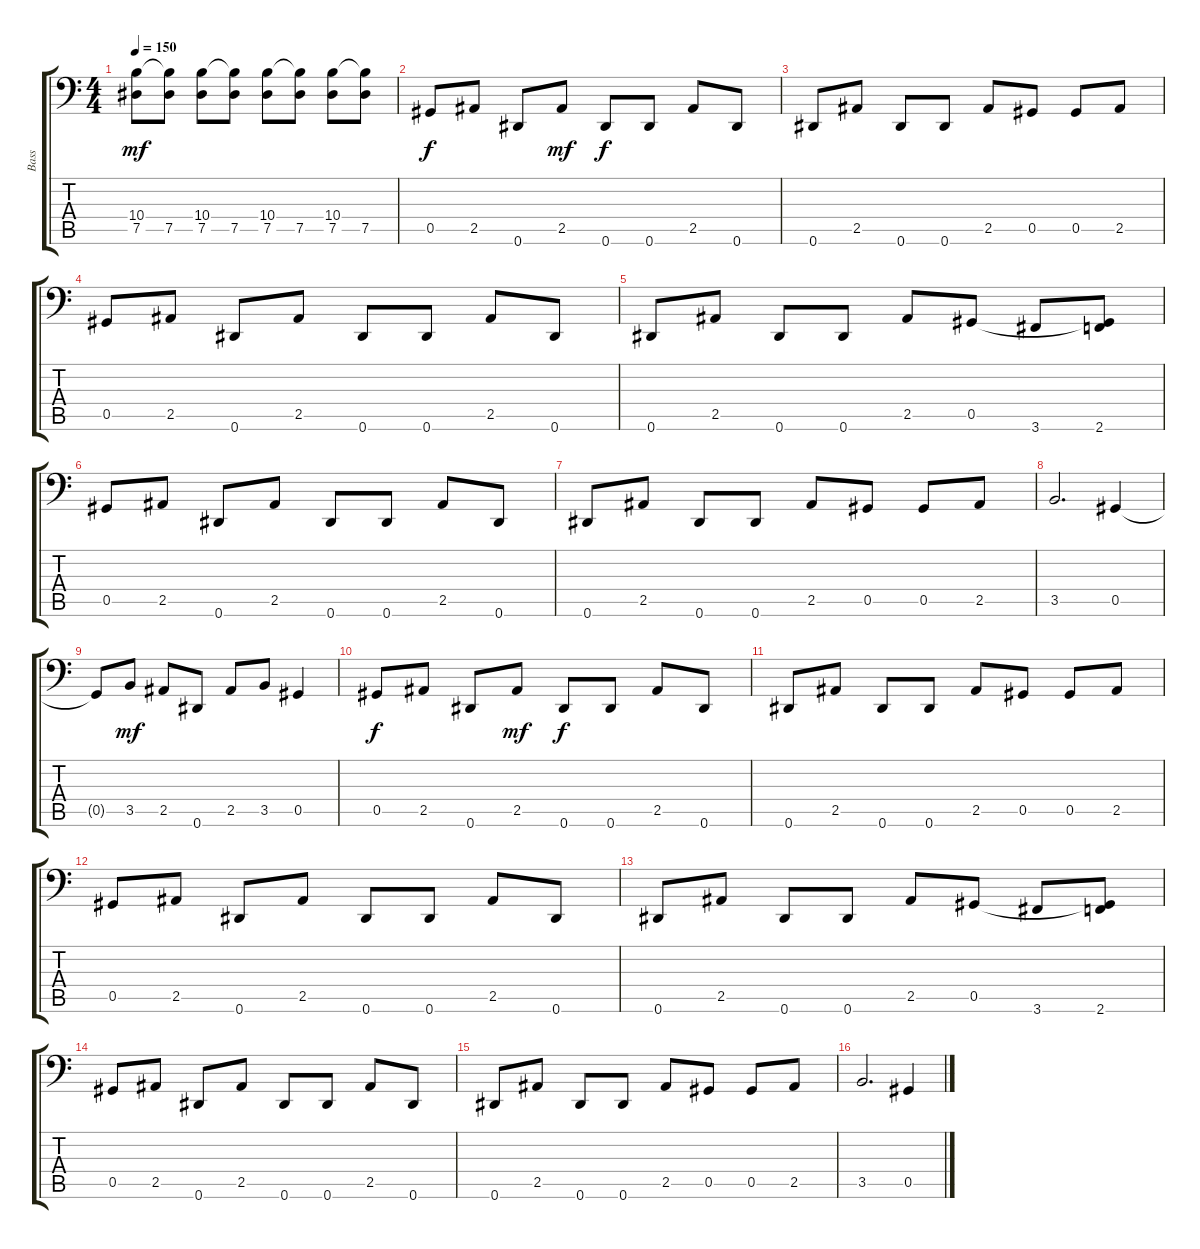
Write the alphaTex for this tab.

\track ("Bass" "Bass") {instrument electricbassfinger}
\staff {score tabs}
\tuning (Eb3 Bb2 Gb2 Db2 Ab1 Eb1) {hide}
\ts (4 4)
\tempo 150
\clef f4
\ks c
(10.4 7.5).8{dy mf volume 11} (10.4{t} 7.5).8 (10.4 7.5).8 (10.4{t} 7.5).8 (10.4 7.5).8 (10.4{t} 7.5).8 (10.4 7.5).8 (10.4{t} 7.5).8 |
0.5.8{dy f} 2.5.8 0.6.8 2.5.8{dy mf} 0.6.8{dy f} 0.6.8 2.5.8 0.6.8 |
0.6.8 2.5.8 0.6.8 0.6.8 2.5.8 0.5.8 0.5.8 2.5.8 |
0.5.8 2.5.8 0.6.8 2.5.8 0.6.8 0.6.8 2.5.8 0.6.8 |
0.6.8 2.5.8 0.6.8 0.6.8 2.5.8 0.5.8 3.6.8 (0.5{t} 2.6).8 |
0.5.8 2.5.8 0.6.8 2.5.8 0.6.8 0.6.8 2.5.8 0.6.8 |
0.6.8 2.5.8 0.6.8 0.6.8 2.5.8 0.5.8 0.5.8 2.5.8 |
3.5.2{d} 0.5.4 |
0.5{t}.8 3.5.8{dy mf} 2.5.8 0.6.8 2.5.8 3.5.8 0.5.4 |
0.5.8{dy f} 2.5.8 0.6.8 2.5.8{dy mf} 0.6.8{dy f} 0.6.8 2.5.8 0.6.8 |
0.6.8 2.5.8 0.6.8 0.6.8 2.5.8 0.5.8 0.5.8 2.5.8 |
0.5.8 2.5.8 0.6.8 2.5.8 0.6.8 0.6.8 2.5.8 0.6.8 |
0.6.8 2.5.8 0.6.8 0.6.8 2.5.8 0.5.8 3.6.8 (0.5{t} 2.6).8 |
0.5.8 2.5.8 0.6.8 2.5.8 0.6.8 0.6.8 2.5.8 0.6.8 |
0.6.8 2.5.8 0.6.8 0.6.8 2.5.8 0.5.8 0.5.8 2.5.8 |
3.5.2{d} 0.5.4
